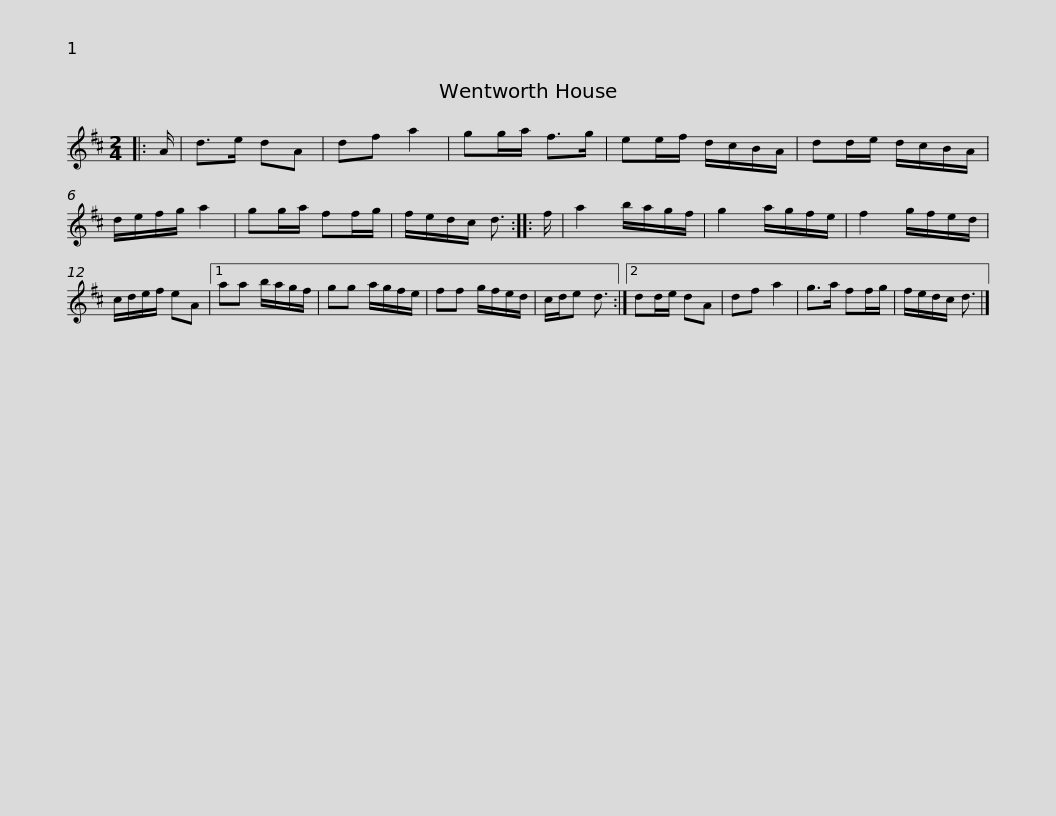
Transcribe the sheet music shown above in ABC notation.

X:1
L:1/8
M:2/4
I:linebreak $
K:D
V:1 treble
V:1
|: A/ | d>e dA | df a2 | gg/a/ f>g | ee/f/ d/c/B/A/ | %5
 dd/e/ d/c/B/A/ | d/e/f/g/ a2 | gg/a/ ff/g/ |$ f/e/d/c/ d3/2 :: f/ | %10
 a2 b/a/g/f/ | g2 a/g/f/e/ | f2 g/f/e/d/ | c/d/e/f/ eA |1 aa b/a/g/f/ | %15
 gg a/g/f/e/ |$ ff g/f/e/d/ | c/d/e d3/2 :|2 dd/e/ dA | df a2 | %20
 g>a ff/g/ | f/e/d/c/ d3/2 |] %22
